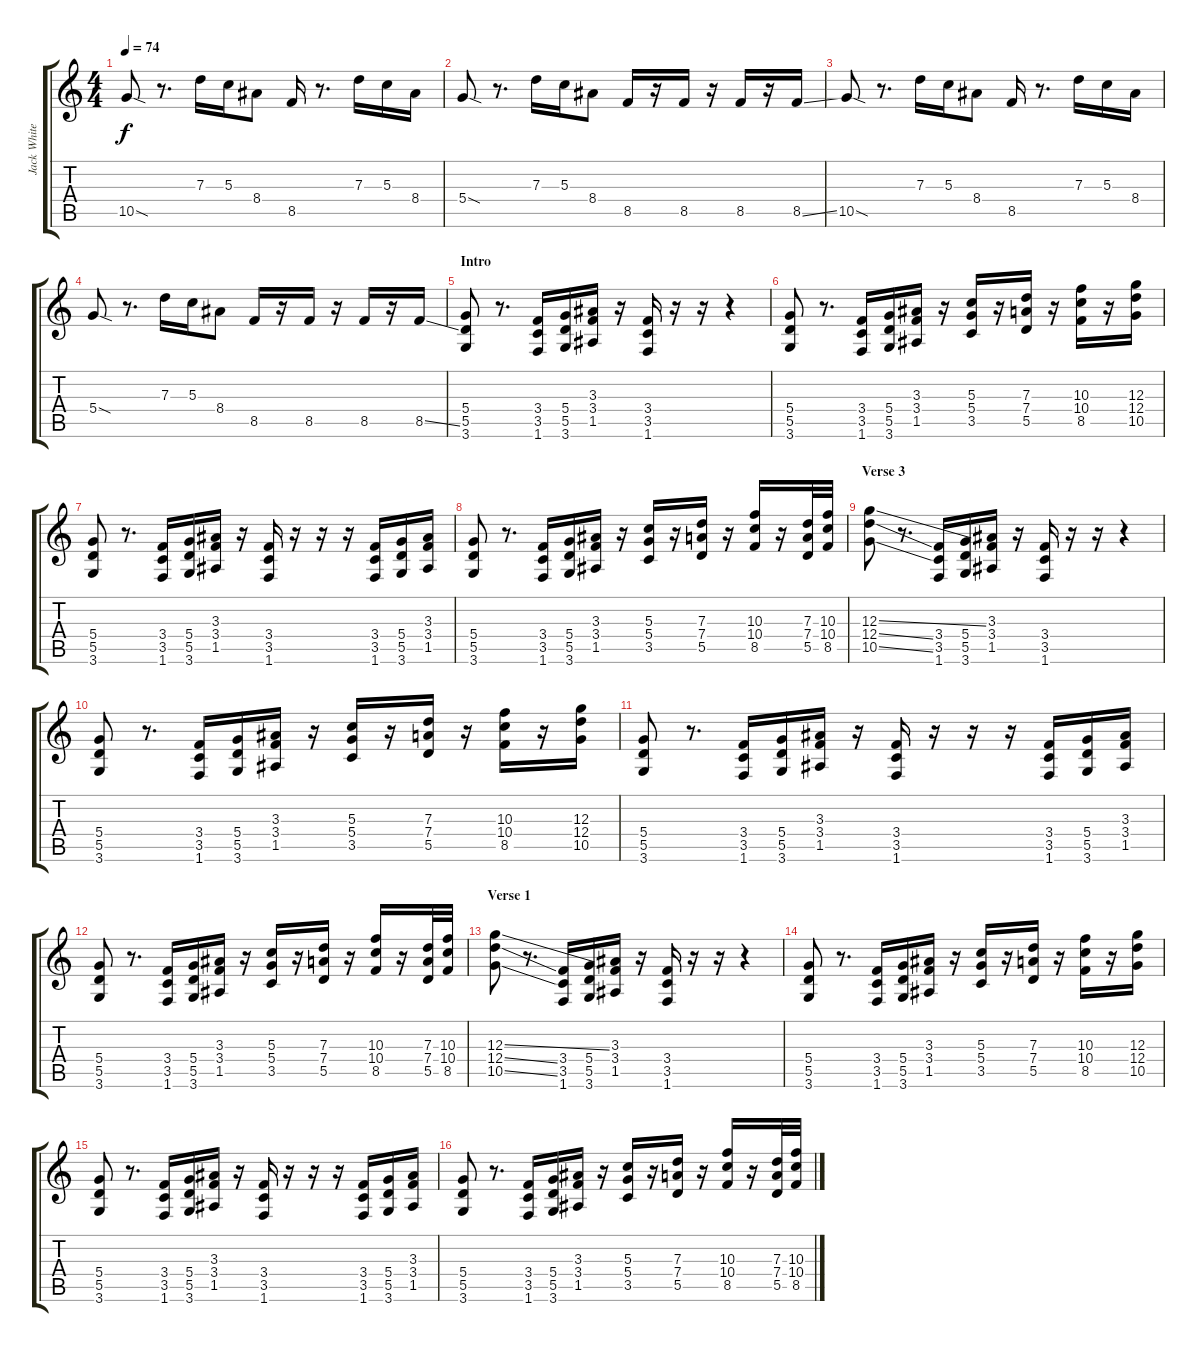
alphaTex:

\track ("Jack White (Guitar)" "Jack White") {instrument distortionguitar}
\staff {score tabs}
\tuning (E4 B3 G3 D3 A2 E2) {hide}
\ts (4 4)
\tempo 74
\clef g2
\ks c
10.5{sod}.8{dy f} r.8{d} 7.3.16 5.3.16 8.4.8 8.5.16 r.8{d} 7.3.16 5.3.16 8.4.16 |
5.4{sod}.8 r.8{d} 7.3.16 5.3.16 8.4.8 8.5.16 r.16 8.5.16 r.16 8.5.16 r.16 8.5{ss}.16 |
10.5{sod}.8 r.8{d} 7.3.16 5.3.16 8.4.8 8.5.16 r.8{d} 7.3.16 5.3.16 8.4.16 |
5.4{sod}.8 r.8{d} 7.3.16 5.3.16 8.4.8 8.5.16 r.16 8.5.16 r.16 8.5.16 r.16 8.5{ss}.16 |
\section ("" "Intro")
(5.4 5.5 3.6).8 r.8{d} (3.4 3.5 1.6).16 (5.4 5.5 3.6).16 (3.3 3.4 1.5).16 r.16 (3.4 3.5 1.6).16 r.16 r.16 r.4 |
(5.4 5.5 3.6).8 r.8{d} (3.4 3.5 1.6).16 (5.4 5.5 3.6).16 (3.3 3.4 1.5).16 r.16 (5.3 5.4 3.5).16 r.16 (7.3 7.4 5.5).16 r.16 (10.3 10.4 8.5).16 r.16 (12.3 12.4 10.5).16 |
(5.4 5.5 3.6).8 r.8{d} (3.4 3.5 1.6).16 (5.4 5.5 3.6).16 (3.3 3.4 1.5).16 r.16 (3.4 3.5 1.6).16 r.16 r.16 r.16 (3.4 3.5 1.6).16 (5.4 5.5 3.6).16 (3.3 3.4 1.5).16 |
(5.4 5.5 3.6).8 r.8{d} (3.4 3.5 1.6).16 (5.4 5.5 3.6).16 (3.3 3.4 1.5).16 r.16 (5.3 5.4 3.5).16 r.16 (7.3 7.4 5.5).16 r.16 (10.3 10.4 8.5).16 r.16 (7.3 7.4 5.5).32 (10.3 10.4 8.5).32 |
\section ("" "Verse 3")
(12.3{ss} 12.4{ss} 10.5{ss}).8 r.8{d} (3.4 3.5 1.6).16 (5.4 5.5 3.6).16 (3.3 3.4 1.5).16 r.16 (3.4 3.5 1.6).16 r.16 r.16 r.4 |
(5.4 5.5 3.6).8 r.8{d} (3.4 3.5 1.6).16 (5.4 5.5 3.6).16 (3.3 3.4 1.5).16 r.16 (5.3 5.4 3.5).16 r.16 (7.3 7.4 5.5).16 r.16 (10.3 10.4 8.5).16 r.16 (12.3 12.4 10.5).16 |
(5.4 5.5 3.6).8 r.8{d} (3.4 3.5 1.6).16 (5.4 5.5 3.6).16 (3.3 3.4 1.5).16 r.16 (3.4 3.5 1.6).16 r.16 r.16 r.16 (3.4 3.5 1.6).16 (5.4 5.5 3.6).16 (3.3 3.4 1.5).16 |
(5.4 5.5 3.6).8 r.8{d} (3.4 3.5 1.6).16 (5.4 5.5 3.6).16 (3.3 3.4 1.5).16 r.16 (5.3 5.4 3.5).16 r.16 (7.3 7.4 5.5).16 r.16 (10.3 10.4 8.5).16 r.16 (7.3 7.4 5.5).32 (10.3 10.4 8.5).32 |
\section ("" "Verse 1")
(12.3{ss} 12.4{ss} 10.5{ss}).8 r.8{d} (3.4 3.5 1.6).16 (5.4 5.5 3.6).16 (3.3 3.4 1.5).16 r.16 (3.4 3.5 1.6).16 r.16 r.16 r.4 |
(5.4 5.5 3.6).8 r.8{d} (3.4 3.5 1.6).16 (5.4 5.5 3.6).16 (3.3 3.4 1.5).16 r.16 (5.3 5.4 3.5).16 r.16 (7.3 7.4 5.5).16 r.16 (10.3 10.4 8.5).16 r.16 (12.3 12.4 10.5).16 |
(5.4 5.5 3.6).8 r.8{d} (3.4 3.5 1.6).16 (5.4 5.5 3.6).16 (3.3 3.4 1.5).16 r.16 (3.4 3.5 1.6).16 r.16 r.16 r.16 (3.4 3.5 1.6).16 (5.4 5.5 3.6).16 (3.3 3.4 1.5).16 |
(5.4 5.5 3.6).8 r.8{d} (3.4 3.5 1.6).16 (5.4 5.5 3.6).16 (3.3 3.4 1.5).16 r.16 (5.3 5.4 3.5).16 r.16 (7.3 7.4 5.5).16 r.16 (10.3 10.4 8.5).16 r.16 (7.3 7.4 5.5).32 (10.3 10.4 8.5).32
